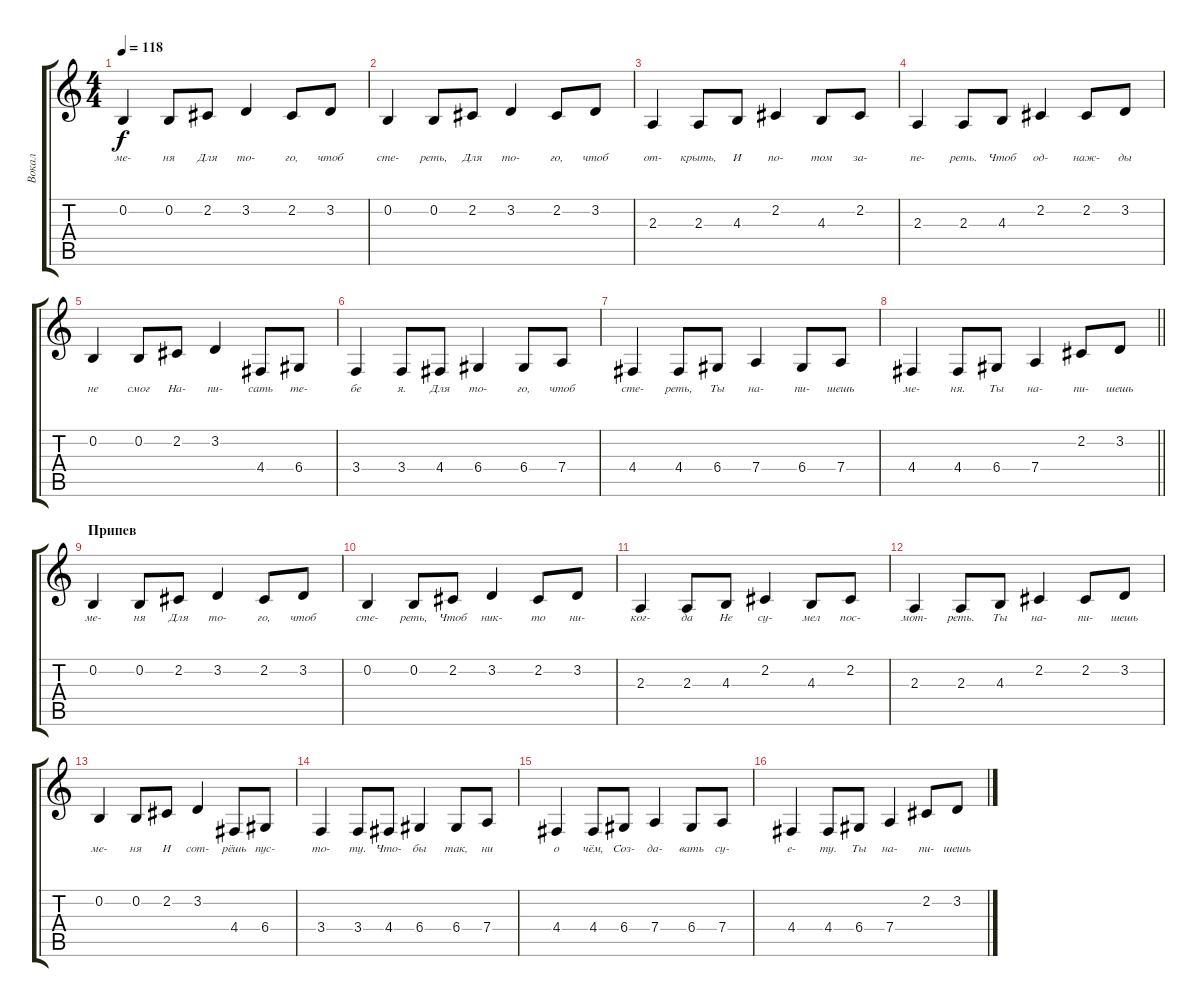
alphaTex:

\track ("Вокал" "Вокал") {instrument clarinet}
\staff {score tabs}
\tuning (E4 B3 G3 D3 A2 E2) {hide}
\ts (4 4)
\tempo 118
\clef g2
\ks c
0.2.4{lyrics (0 "ме-") lyrics (1 "") lyrics (2 "") lyrics (3 "") lyrics (4 "") dy f} 0.2.8{lyrics (0 "ня") lyrics (1 "") lyrics (2 "") lyrics (3 "") lyrics (4 "")} 2.2.8{lyrics (0 "Для") lyrics (1 "") lyrics (2 "") lyrics (3 "") lyrics (4 "")} 3.2.4{lyrics (0 "то-") lyrics (1 "") lyrics (2 "") lyrics (3 "") lyrics (4 "")} 2.2.8{lyrics (0 "го,") lyrics (1 "") lyrics (2 "") lyrics (3 "") lyrics (4 "")} 3.2.8{lyrics (0 "чтоб") lyrics (1 "") lyrics (2 "") lyrics (3 "") lyrics (4 "")} |
0.2.4{lyrics (0 "сте-") lyrics (1 "") lyrics (2 "") lyrics (3 "") lyrics (4 "")} 0.2.8{lyrics (0 "реть,") lyrics (1 "") lyrics (2 "") lyrics (3 "") lyrics (4 "")} 2.2.8{lyrics (0 "Для") lyrics (1 "") lyrics (2 "") lyrics (3 "") lyrics (4 "")} 3.2.4{lyrics (0 "то-") lyrics (1 "") lyrics (2 "") lyrics (3 "") lyrics (4 "")} 2.2.8{lyrics (0 "го,") lyrics (1 "") lyrics (2 "") lyrics (3 "") lyrics (4 "")} 3.2.8{lyrics (0 "чтоб") lyrics (1 "") lyrics (2 "") lyrics (3 "") lyrics (4 "")} |
2.3.4{lyrics (0 "от-") lyrics (1 "") lyrics (2 "") lyrics (3 "") lyrics (4 "")} 2.3.8{lyrics (0 "крыть,") lyrics (1 "") lyrics (2 "") lyrics (3 "") lyrics (4 "")} 4.3.8{lyrics (0 "И") lyrics (1 "") lyrics (2 "") lyrics (3 "") lyrics (4 "")} 2.2.4{lyrics (0 "по-") lyrics (1 "") lyrics (2 "") lyrics (3 "") lyrics (4 "")} 4.3.8{lyrics (0 "том") lyrics (1 "") lyrics (2 "") lyrics (3 "") lyrics (4 "")} 2.2.8{lyrics (0 "за-") lyrics (1 "") lyrics (2 "") lyrics (3 "") lyrics (4 "")} |
2.3.4{lyrics (0 "пе-") lyrics (1 "") lyrics (2 "") lyrics (3 "") lyrics (4 "")} 2.3.8{lyrics (0 "реть.") lyrics (1 "") lyrics (2 "") lyrics (3 "") lyrics (4 "")} 4.3.8{lyrics (0 "Чтоб") lyrics (1 "") lyrics (2 "") lyrics (3 "") lyrics (4 "")} 2.2.4{lyrics (0 "од-") lyrics (1 "") lyrics (2 "") lyrics (3 "") lyrics (4 "")} 2.2.8{lyrics (0 "наж-") lyrics (1 "") lyrics (2 "") lyrics (3 "") lyrics (4 "")} 3.2.8{lyrics (0 "ды") lyrics (1 "") lyrics (2 "") lyrics (3 "") lyrics (4 "")} |
0.2.4{lyrics (0 "не") lyrics (1 "") lyrics (2 "") lyrics (3 "") lyrics (4 "")} 0.2.8{lyrics (0 "смог") lyrics (1 "") lyrics (2 "") lyrics (3 "") lyrics (4 "")} 2.2.8{lyrics (0 "На-") lyrics (1 "") lyrics (2 "") lyrics (3 "") lyrics (4 "")} 3.2.4{lyrics (0 "пи-") lyrics (1 "") lyrics (2 "") lyrics (3 "") lyrics (4 "")} 4.4.8{lyrics (0 "сать") lyrics (1 "") lyrics (2 "") lyrics (3 "") lyrics (4 "")} 6.4.8{lyrics (0 "те-") lyrics (1 "") lyrics (2 "") lyrics (3 "") lyrics (4 "")} |
3.4.4{lyrics (0 "бе") lyrics (1 "") lyrics (2 "") lyrics (3 "") lyrics (4 "")} 3.4.8{lyrics (0 "я.") lyrics (1 "") lyrics (2 "") lyrics (3 "") lyrics (4 "")} 4.4.8{lyrics (0 "Для") lyrics (1 "") lyrics (2 "") lyrics (3 "") lyrics (4 "")} 6.4.4{lyrics (0 "то-") lyrics (1 "") lyrics (2 "") lyrics (3 "") lyrics (4 "")} 6.4.8{lyrics (0 "го,") lyrics (1 "") lyrics (2 "") lyrics (3 "") lyrics (4 "")} 7.4.8{lyrics (0 "чтоб") lyrics (1 "") lyrics (2 "") lyrics (3 "") lyrics (4 "")} |
4.4.4{lyrics (0 "сте-") lyrics (1 "") lyrics (2 "") lyrics (3 "") lyrics (4 "")} 4.4.8{lyrics (0 "реть,") lyrics (1 "") lyrics (2 "") lyrics (3 "") lyrics (4 "")} 6.4.8{lyrics (0 "Ты") lyrics (1 "") lyrics (2 "") lyrics (3 "") lyrics (4 "")} 7.4.4{lyrics (0 "на-") lyrics (1 "") lyrics (2 "") lyrics (3 "") lyrics (4 "")} 6.4.8{lyrics (0 "пи-") lyrics (1 "") lyrics (2 "") lyrics (3 "") lyrics (4 "")} 7.4.8{lyrics (0 "шешь") lyrics (1 "") lyrics (2 "") lyrics (3 "") lyrics (4 "")} |
\barLineRight lightlight
4.4.4{lyrics (0 "ме-") lyrics (1 "") lyrics (2 "") lyrics (3 "") lyrics (4 "")} 4.4.8{lyrics (0 "ня.") lyrics (1 "") lyrics (2 "") lyrics (3 "") lyrics (4 "")} 6.4.8{lyrics (0 "Ты") lyrics (1 "") lyrics (2 "") lyrics (3 "") lyrics (4 "")} 7.4.4{lyrics (0 "на-") lyrics (1 "") lyrics (2 "") lyrics (3 "") lyrics (4 "")} 2.2.8{lyrics (0 "пи-") lyrics (1 "") lyrics (2 "") lyrics (3 "") lyrics (4 "")} 3.2.8{lyrics (0 "шешь") lyrics (1 "") lyrics (2 "") lyrics (3 "") lyrics (4 "")} |
\section ("" "Припев")
0.2.4{lyrics (0 "ме-") lyrics (1 "") lyrics (2 "") lyrics (3 "") lyrics (4 "")} 0.2.8{lyrics (0 "ня") lyrics (1 "") lyrics (2 "") lyrics (3 "") lyrics (4 "")} 2.2.8{lyrics (0 "Для") lyrics (1 "") lyrics (2 "") lyrics (3 "") lyrics (4 "")} 3.2.4{lyrics (0 "то-") lyrics (1 "") lyrics (2 "") lyrics (3 "") lyrics (4 "")} 2.2.8{lyrics (0 "го,") lyrics (1 "") lyrics (2 "") lyrics (3 "") lyrics (4 "")} 3.2.8{lyrics (0 "чтоб") lyrics (1 "") lyrics (2 "") lyrics (3 "") lyrics (4 "")} |
0.2.4{lyrics (0 "сте-") lyrics (1 "") lyrics (2 "") lyrics (3 "") lyrics (4 "")} 0.2.8{lyrics (0 "реть,") lyrics (1 "") lyrics (2 "") lyrics (3 "") lyrics (4 "")} 2.2.8{lyrics (0 "Чтоб") lyrics (1 "") lyrics (2 "") lyrics (3 "") lyrics (4 "")} 3.2.4{lyrics (0 "ник-") lyrics (1 "") lyrics (2 "") lyrics (3 "") lyrics (4 "")} 2.2.8{lyrics (0 "то") lyrics (1 "") lyrics (2 "") lyrics (3 "") lyrics (4 "")} 3.2.8{lyrics (0 "ни-") lyrics (1 "") lyrics (2 "") lyrics (3 "") lyrics (4 "")} |
2.3.4{lyrics (0 "ког-") lyrics (1 "") lyrics (2 "") lyrics (3 "") lyrics (4 "")} 2.3.8{lyrics (0 "да") lyrics (1 "") lyrics (2 "") lyrics (3 "") lyrics (4 "")} 4.3.8{lyrics (0 "Не") lyrics (1 "") lyrics (2 "") lyrics (3 "") lyrics (4 "")} 2.2.4{lyrics (0 "су-") lyrics (1 "") lyrics (2 "") lyrics (3 "") lyrics (4 "")} 4.3.8{lyrics (0 "мел") lyrics (1 "") lyrics (2 "") lyrics (3 "") lyrics (4 "")} 2.2.8{lyrics (0 "пос-") lyrics (1 "") lyrics (2 "") lyrics (3 "") lyrics (4 "")} |
2.3.4{lyrics (0 "мот-") lyrics (1 "") lyrics (2 "") lyrics (3 "") lyrics (4 "")} 2.3.8{lyrics (0 "реть.") lyrics (1 "") lyrics (2 "") lyrics (3 "") lyrics (4 "")} 4.3.8{lyrics (0 "Ты") lyrics (1 "") lyrics (2 "") lyrics (3 "") lyrics (4 "")} 2.2.4{lyrics (0 "на-") lyrics (1 "") lyrics (2 "") lyrics (3 "") lyrics (4 "")} 2.2.8{lyrics (0 "пи-") lyrics (1 "") lyrics (2 "") lyrics (3 "") lyrics (4 "")} 3.2.8{lyrics (0 "шешь") lyrics (1 "") lyrics (2 "") lyrics (3 "") lyrics (4 "")} |
0.2.4{lyrics (0 "ме-") lyrics (1 "") lyrics (2 "") lyrics (3 "") lyrics (4 "")} 0.2.8{lyrics (0 "ня") lyrics (1 "") lyrics (2 "") lyrics (3 "") lyrics (4 "")} 2.2.8{lyrics (0 "И") lyrics (1 "") lyrics (2 "") lyrics (3 "") lyrics (4 "")} 3.2.4{lyrics (0 "сот-") lyrics (1 "") lyrics (2 "") lyrics (3 "") lyrics (4 "")} 4.4.8{lyrics (0 "рёшь") lyrics (1 "") lyrics (2 "") lyrics (3 "") lyrics (4 "")} 6.4.8{lyrics (0 "пус-") lyrics (1 "") lyrics (2 "") lyrics (3 "") lyrics (4 "")} |
3.4.4{lyrics (0 "то-") lyrics (1 "") lyrics (2 "") lyrics (3 "") lyrics (4 "")} 3.4.8{lyrics (0 "ту.") lyrics (1 "") lyrics (2 "") lyrics (3 "") lyrics (4 "")} 4.4.8{lyrics (0 "Что-") lyrics (1 "") lyrics (2 "") lyrics (3 "") lyrics (4 "")} 6.4.4{lyrics (0 "бы") lyrics (1 "") lyrics (2 "") lyrics (3 "") lyrics (4 "")} 6.4.8{lyrics (0 "так,") lyrics (1 "") lyrics (2 "") lyrics (3 "") lyrics (4 "")} 7.4.8{lyrics (0 "ни") lyrics (1 "") lyrics (2 "") lyrics (3 "") lyrics (4 "")} |
4.4.4{lyrics (0 "о") lyrics (1 "") lyrics (2 "") lyrics (3 "") lyrics (4 "")} 4.4.8{lyrics (0 "чём,") lyrics (1 "") lyrics (2 "") lyrics (3 "") lyrics (4 "")} 6.4.8{lyrics (0 "Соз-") lyrics (1 "") lyrics (2 "") lyrics (3 "") lyrics (4 "")} 7.4.4{lyrics (0 "да-") lyrics (1 "") lyrics (2 "") lyrics (3 "") lyrics (4 "")} 6.4.8{lyrics (0 "вать") lyrics (1 "") lyrics (2 "") lyrics (3 "") lyrics (4 "")} 7.4.8{lyrics (0 "су-") lyrics (1 "") lyrics (2 "") lyrics (3 "") lyrics (4 "")} |
4.4.4{lyrics (0 "е-") lyrics (1 "") lyrics (2 "") lyrics (3 "") lyrics (4 "")} 4.4.8{lyrics (0 "ту.") lyrics (1 "") lyrics (2 "") lyrics (3 "") lyrics (4 "")} 6.4.8{lyrics (0 "Ты") lyrics (1 "") lyrics (2 "") lyrics (3 "") lyrics (4 "")} 7.4.4{lyrics (0 "на-") lyrics (1 "") lyrics (2 "") lyrics (3 "") lyrics (4 "")} 2.2.8{lyrics (0 "пи-") lyrics (1 "") lyrics (2 "") lyrics (3 "") lyrics (4 "")} 3.2.8{lyrics (0 "шешь") lyrics (1 "") lyrics (2 "") lyrics (3 "") lyrics (4 "")}
